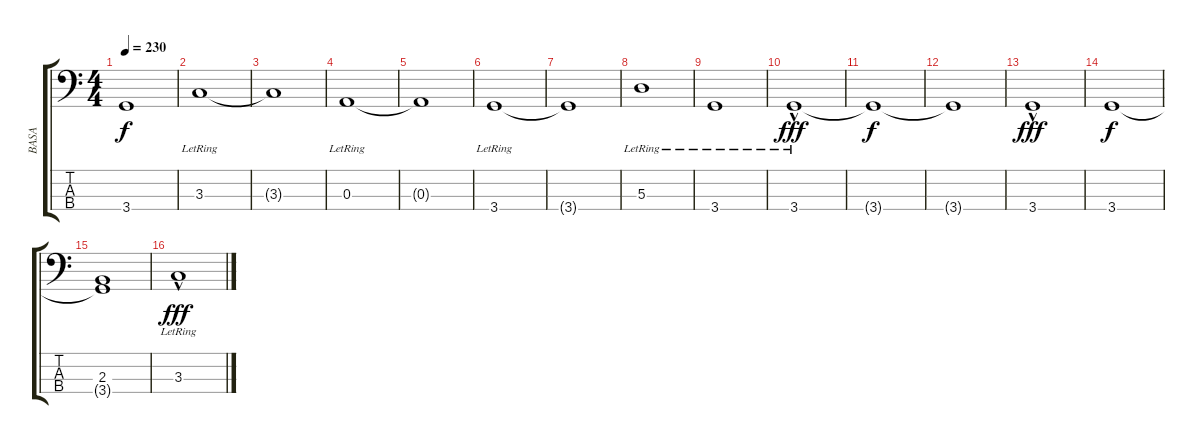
\track ("BASA" "BASA") {instrument electricbassfinger}
\staff {score tabs}
\tuning (G2 D2 A1 E1) {hide}
\ts (4 4)
\tempo 230
\clef f4
\ks c
3.4{t}.1{dy f} |
3.3{lr}.1 |
3.3{t}.1 |
0.3{lr}.1 |
0.3{t}.1 |
3.4{lr}.1 |
3.4{t}.1 |
5.3{lr}.1 |
3.4{lr}.1 |
3.4{hac lr}.1{dy fff} |
3.4{t}.1{dy f} |
3.4{t}.1 |
3.4{hac}.1{dy fff} |
3.4.1{dy f} |
(2.3 3.4{t}).1 |
3.3{hac lr}.1{dy fff}
